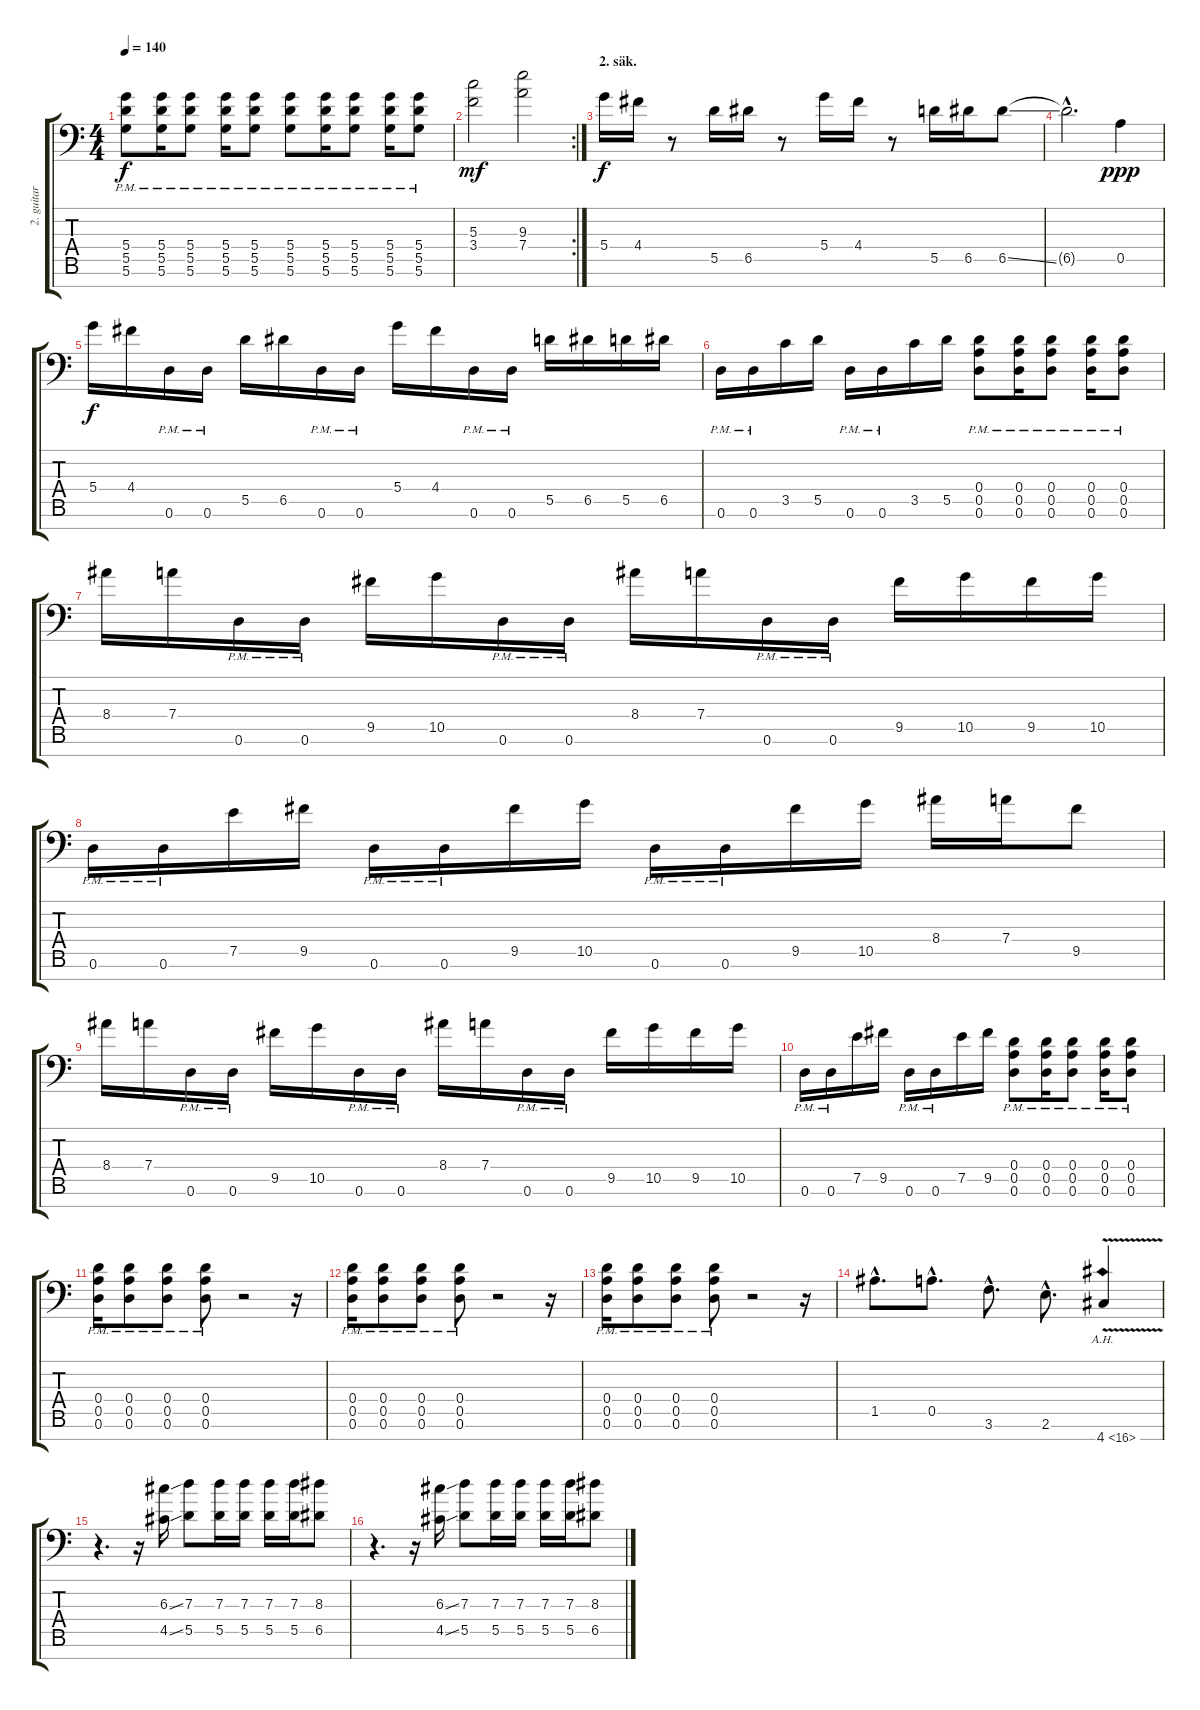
\track ("2. guitar" "2. guitar") {instrument distortionguitar}
\staff {score tabs}
\tuning (E4 B3 G3 D3 A2 D2 A1) {hide}
\ts (4 4)
\tempo 140
\clef f4
\ks c
(5.4{pm} 5.5{pm} 5.6{pm}).8{dy f} (5.4{pm} 5.5{pm} 5.6{pm}).16 (5.4{pm} 5.5{pm} 5.6{pm}).8 (5.4{pm} 5.5{pm} 5.6{pm}).16 (5.4{pm} 5.5{pm} 5.6{pm}).8 (5.4{pm} 5.5{pm} 5.6{pm}).8 (5.4{pm} 5.5{pm} 5.6{pm}).16 (5.4{pm} 5.5{pm} 5.6{pm}).8 (5.4{pm} 5.5{pm} 5.6{pm}).16 (5.4{pm} 5.5{pm} 5.6{pm}).8 |
\rc 2
(5.3 3.4).2{dy mf} (9.3 7.4).2 |
\section ("" "2. säk.")
5.4.16{dy f balance 16} 4.4.16 r.8 5.5.16 6.5.16 r.8 5.4.16 4.4.16 r.8 5.5.16 6.5.16 6.5{ss}.8 |
6.5{hac t}.2{d} 0.5.4{dy ppp} |
5.4.16{dy f} 4.4.16 0.6{pm}.16 0.6{pm}.16 5.5.16 6.5.16 0.6{pm}.16 0.6{pm}.16 5.4.16 4.4.16 0.6{pm}.16 0.6{pm}.16 5.5.16 6.5.16 5.5.16 6.5.16 |
0.6{pm}.16 0.6{pm}.16 3.5.16 5.5.16 0.6{pm}.16 0.6{pm}.16 3.5.16 5.5.16 (0.4{pm} 0.5{pm} 0.6{pm}).8 (0.4{pm} 0.5{pm} 0.6{pm}).16 (0.4{pm} 0.5{pm} 0.6{pm}).8 (0.4{pm} 0.5{pm} 0.6{pm}).16 (0.4{pm} 0.5{pm} 0.6{pm}).8 |
8.4.16 7.4.16 0.6{pm}.16 0.6{pm}.16 9.5.16 10.5.16 0.6{pm}.16 0.6{pm}.16 8.4.16 7.4.16 0.6{pm}.16 0.6{pm}.16 9.5.16 10.5.16 9.5.16 10.5.16 |
0.6{pm}.16 0.6{pm}.16 7.5.16 9.5.16 0.6{pm}.16 0.6{pm}.16 9.5.16 10.5.16 0.6{pm}.16 0.6{pm}.16 9.5.16 10.5.16 8.4.16 7.4.16 9.5.8 |
8.4.16 7.4.16 0.6{pm}.16 0.6{pm}.16 9.5.16 10.5.16 0.6{pm}.16 0.6{pm}.16 8.4.16 7.4.16 0.6{pm}.16 0.6{pm}.16 9.5.16 10.5.16 9.5.16 10.5.16 |
0.6{pm}.16 0.6{pm}.16 7.5.16 9.5.16 0.6{pm}.16 0.6{pm}.16 7.5.16 9.5.16 (0.4{pm} 0.5{pm} 0.6{pm}).8 (0.4{pm} 0.5{pm} 0.6{pm}).16 (0.4{pm} 0.5{pm} 0.6{pm}).8 (0.4{pm} 0.5{pm} 0.6{pm}).16 (0.4{pm} 0.5{pm} 0.6{pm}).8 |
(0.4{pm} 0.5{pm} 0.6{pm}).16 (0.4{pm} 0.5{pm} 0.6{pm}).8 (0.4{pm} 0.5{pm} 0.6{pm}).8 (0.4{pm} 0.5{pm} 0.6{pm}).8 r.2 r.16 |
(0.4{pm} 0.5{pm} 0.6{pm}).16 (0.4{pm} 0.5{pm} 0.6{pm}).8 (0.4{pm} 0.5{pm} 0.6{pm}).8 (0.4{pm} 0.5{pm} 0.6{pm}).8 r.2 r.16 |
(0.4{pm} 0.5{pm} 0.6{pm}).16 (0.4{pm} 0.5{pm} 0.6{pm}).8 (0.4{pm} 0.5{pm} 0.6{pm}).8 (0.4{pm} 0.5{pm} 0.6{pm}).8 r.2 r.16 |
1.5{hac}.8{d} 0.5{hac}.8{d} 3.6{hac}.8{d} 2.6{hac}.8{d} 4.7{ah 12 v}.4{instrument guitarharmonics} |
r.4{d instrument distortionguitar} r.16 (6.3{ss} 4.5{ss}).16 (7.3 5.5).8 (7.3 5.5).16 (7.3 5.5).16 (7.3 5.5).16 (7.3 5.5).16 (8.3 6.5).8 |
r.4{d} r.16 (6.3{ss} 4.5{ss}).16 (7.3 5.5).8 (7.3 5.5).16 (7.3 5.5).16 (7.3 5.5).16 (7.3 5.5).16 (8.3 6.5).8
